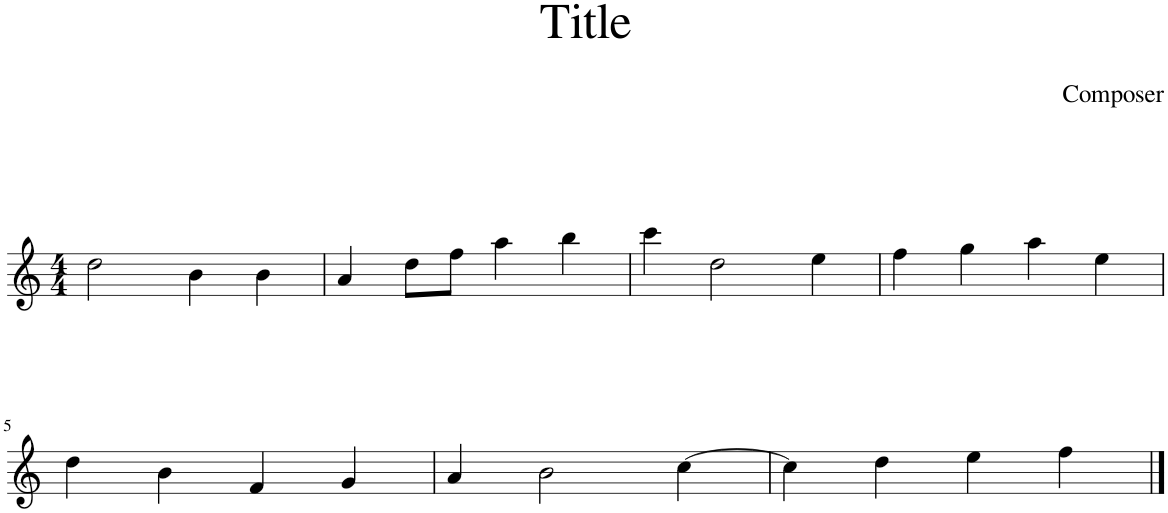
**kern
*part1
*staff1
*I"Piano
*I'Pno.
*clefG2
*k[]
*M4/4
=1
2dd\
4b\
4b\
=2
4a/
8dd\L
8ff\J
4aa\
4bb\
=3
4ccc\
2dd\
4ee\
=4
4ff\
4gg\
4aa\
4ee\
!!LO:LB:g=z
=5
4dd\
4b\
4f/
4g/
=6
4a/
2b\
[4cc\
=7
4cc\]
4dd\
4ee\
4ff\
==
*-
